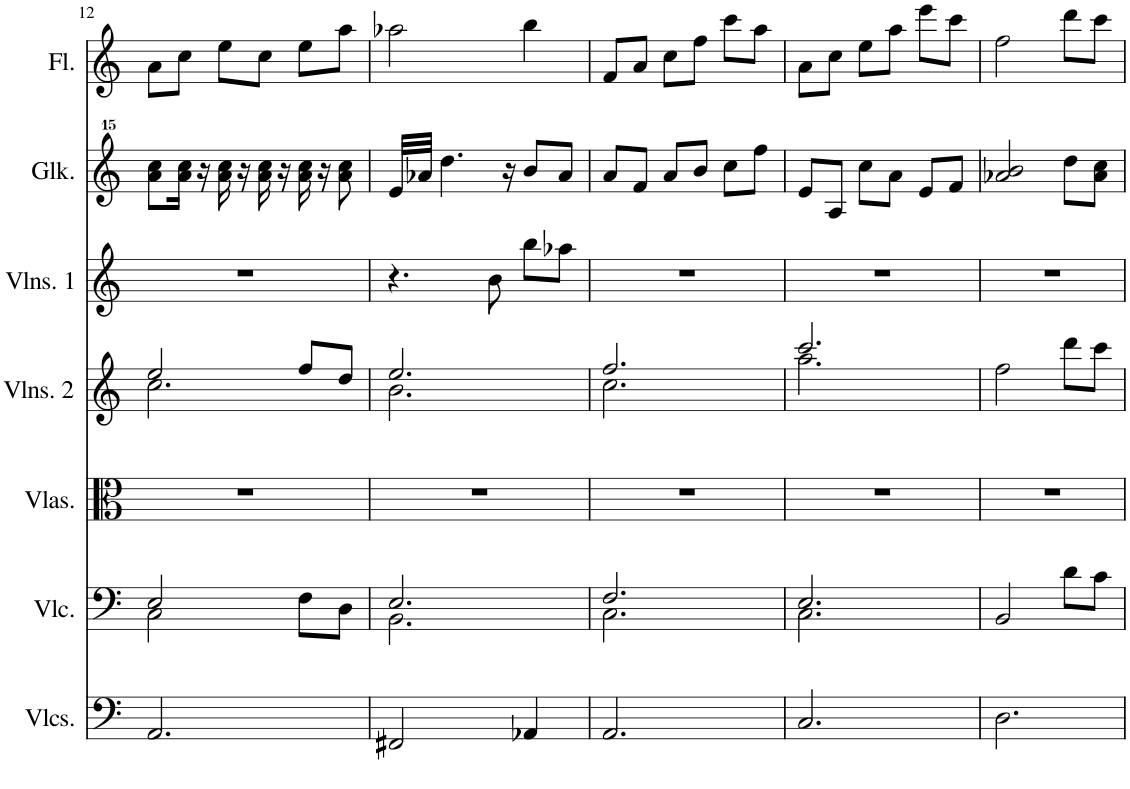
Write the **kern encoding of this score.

**kern	**kern	**kern	**kern	**kern	**kern	**kern
*part7	*part6	*part5	*part4	*part3	*part2	*part1
*staff7	*staff6	*staff5	*staff4	*staff3	*staff2	*staff1
*I"Violoncellos	*I"Violoncello	*I"Violas	*I"Violins 2	*I"Violins 1	*I"Glockenspiel	*I"Flute
*I'Vlcs.	*I'Vlc.	*I'Vlas.	*I'Vlns. 2	*I'Vlns. 1	*I'Glk.	*I'Fl.
!!LO:PB:g=z
*clefF4	*clefF4	*clefC3	*clefG2	*clefG2	*clefG^^2	*clefG2
*k[]	*k[]	*k[]	*k[]	*k[]	*k[]	*k[]
*M3/4	*M3/4	*M3/4	*M3/4	*M3/4	*M3/4	*M3/4
=12	=12	=12	=12	=12	=12	=12
*	*^	*	*^	*	*	*
2.AA/	2E/	2C\	2.r	2ee/	2.cc\	2.r	8aaa\ 8cccc\L	8a\L
.	.	.	.	.	.	.	16aaa\ 16cccc\Jk	8cc\J
.	.	.	.	.	.	.	16r	.
.	.	.	.	.	.	.	16aaa\ 16cccc\	8ee\L
.	.	.	.	.	.	.	16r	.
.	.	.	.	.	.	.	16aaa\ 16cccc\	8cc\J
.	.	.	.	.	.	.	16r	.
.	8F\L	4ryy	.	8ff/L	.	.	16aaa\ 16cccc\	8ee\L
.	.	.	.	.	.	.	16r	.
.	8D\J	.	.	8dd/J	.	.	8aaa\ 8cccc\	8aa\J
=13	=13	=13	=13	=13	=13	=13	=13	=13
2FF#X/	2.E/	2.BB\	2.r	2.ee/	2.b\	4.r	32eee/LLL	2aa-X\
.	.	.	.	.	.	.	32aaa-X/JJJ	.
.	.	.	.	.	.	.	4.dddd\	.
.	.	.	.	.	.	8b\	.	.
.	.	.	.	.	.	.	16r	.
4AA-X/	.	.	.	.	.	8bb\L	8bbb/L	4bb\
.	.	.	.	.	.	8aa-X\J	8aaa-/J	.
=14	=14	=14	=14	=14	=14	=14	=14	=14
2.AA/	2.F/	2.C\	2.r	2.ff/	2.cc\	2.r	8aaa/L	8f/L
.	.	.	.	.	.	.	8fff/J	8a/J
.	.	.	.	.	.	.	8aaa/L	8cc\L
.	.	.	.	.	.	.	8bbb/J	8ff\J
.	.	.	.	.	.	.	8cccc\L	8ccc\L
.	.	.	.	.	.	.	8ffff\J	8aa\J
=15	=15	=15	=15	=15	=15	=15	=15	=15
2.C/	2.E/	2.C\	2.r	2.ccc/	2.aa\	2.r	8eee/L	8a\L
.	.	.	.	.	.	.	8aa/J	8cc\J
.	.	.	.	.	.	.	8cccc\L	8ee\L
.	.	.	.	.	.	.	8aaa\J	8aa\J
.	.	.	.	.	.	.	8eee/L	8eee\L
.	.	.	.	.	.	.	8fff/J	8ccc\J
*	*v	*v	*	*v	*v	*	*	*
=16	=16	=16	=16	=16	=16	=16
2.D\	2BB/	2.r	2ff\	2.r	2aaa-X/ 2bbb/	2ff\
.	8d\L	.	8ddd\L	.	8dddd\L	8ddd\L
.	8c\J	.	8ccc\J	.	8aaa-\ 8cccc\J	8ccc\J
=	=	=	=	=	=	=
*-	*-	*-	*-	*-	*-	*-
